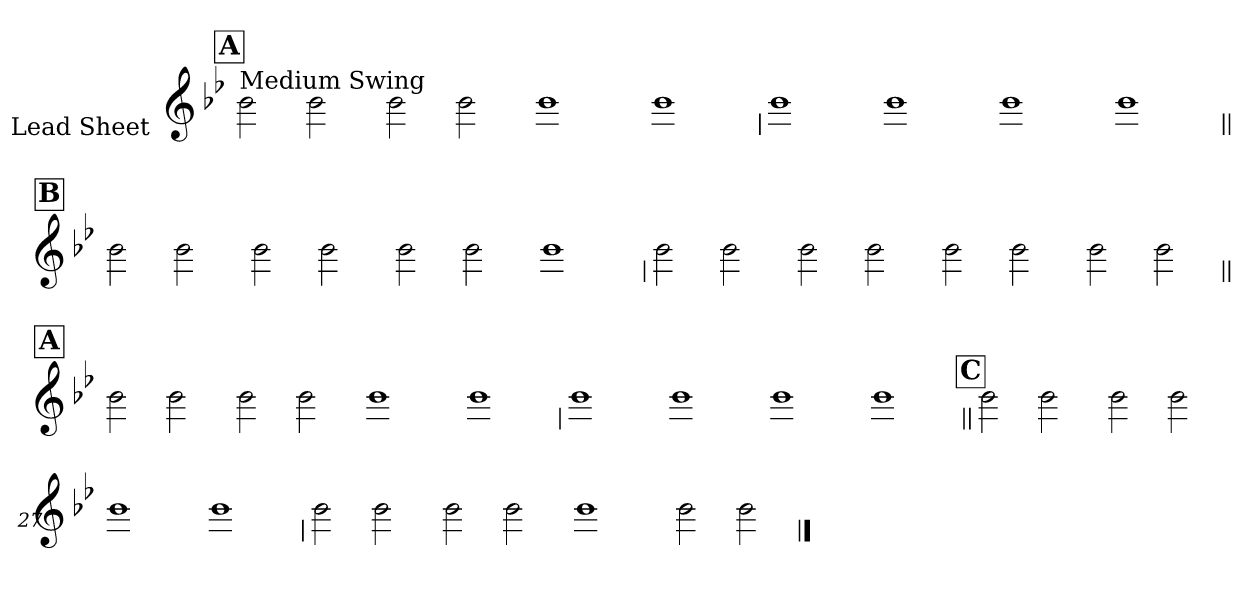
**kern
*part1
*staff1
*I"Lead Sheet
*stria0
*clefG2
*k[b-e-]
*B-:
!!LO:REH:place=s1:a:t=A
=1||
!LO:TX:a:t=Medium Swing
2b-
2b-
=2-
2b-
2b-
=3-
1b-
=4-
1b-
!!LO:LB:g=z
=5
1b-
=6-
1b-
=7-
1b-
=8-
1b-
!!LO:LB:g=z
!!LO:REH:place=s1:a:t=B
=9||
2b-
2b-
=10-
2b-
2b-
=11-
2b-
2b-
=12-
1b-
!!LO:LB:g=z
=13
2b-
2b-
=14-
2b-
2b-
=15-
2b-
2b-
=16-
2b-
2b-
!!LO:LB:g=z
!!LO:REH:place=s1:a:t=A
=17||
2b-
2b-
=18-
2b-
2b-
=19-
1b-
=20-
1b-
!!LO:LB:g=z
=21
1b-
=22-
1b-
=23-
1b-
=24-
1b-
!!LO:LB:g=z
!!LO:REH:place=s1:a:t=C
=25||
2b-
2b-
=26-
2b-
2b-
=27-
1b-
=28-
1b-
!!LO:LB:g=z
=29
2b-
2b-
=30-
2b-
2b-
=31-
1b-
=32-
2b-
2b-
==
*-
